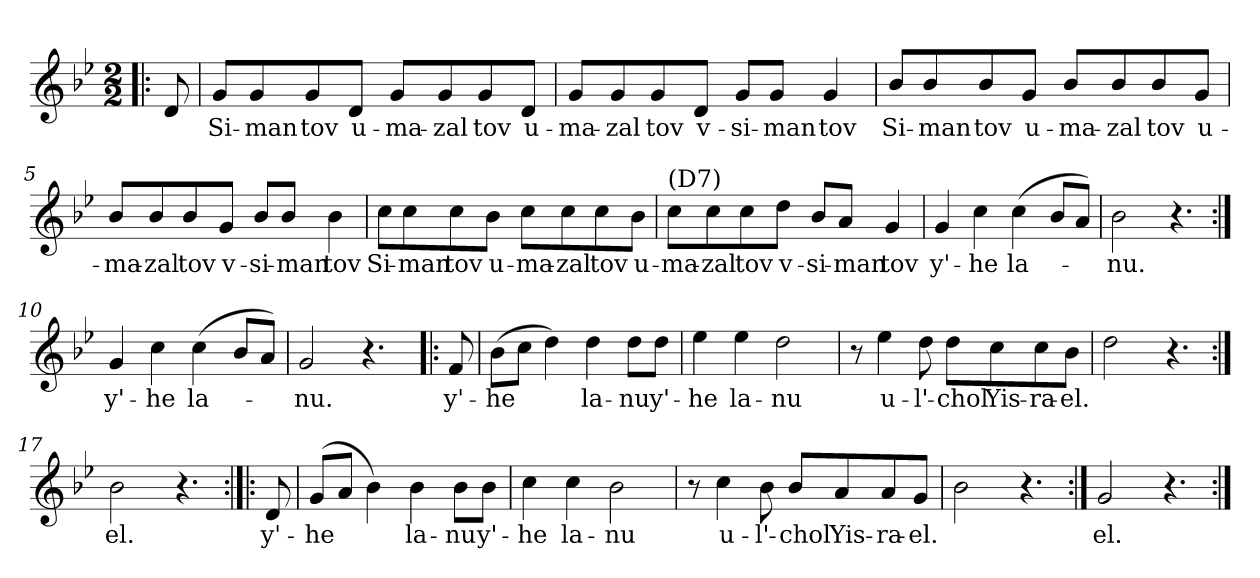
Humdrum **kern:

**kern	**text
*part1	*part1
*staff1	*staff1
*clefG2	*
*k[b-e-]	*
*g:	*
*M2/2	*
=1!|:	=1!|:
8d/	.
=2	=2
!	!LO:LY:b
8g/L	Si-
!	!LO:LY:b
8g/	-man
!	!LO:LY:b
8g/	tov
!	!LO:LY:b
8d/J	u-
!	!LO:LY:b
8g/L	-ma-
!	!LO:LY:b
8g/	-zal
!	!LO:LY:b
8g/	tov
!	!LO:LY:b
8d/J	u-
=3	=3
!	!LO:LY:b
8g/L	-ma-
!	!LO:LY:b
8g/	-zal
!	!LO:LY:b
8g/	tov
!	!LO:LY:b
8d/J	v-
!	!LO:LY:b
8g/L	-si-
!	!LO:LY:b
8g/J	-man
!	!LO:LY:b
4g/	tov
=4	=4
!	!LO:LY:b
8b-/L	Si-
!	!LO:LY:b
8b-/	-man
!	!LO:LY:b
8b-/	tov
!	!LO:LY:b
8g/J	u-
!	!LO:LY:b
8b-/L	-ma-
!	!LO:LY:b
8b-/	-zal
!	!LO:LY:b
8b-/	tov
!	!LO:LY:b
8g/J	u-
!!LO:LB:g=z
=5	=5
!	!LO:LY:b
8b-/L	-ma-
!	!LO:LY:b
8b-/	-zal
!	!LO:LY:b
8b-/	tov
!	!LO:LY:b
8g/J	v-
!	!LO:LY:b
8b-/L	-si-
!	!LO:LY:b
8b-/J	-man
!	!LO:LY:b
4b-\	tov
=6	=6
!	!LO:LY:b
8cc\L	Si-
!	!LO:LY:b
8cc\	-man
!	!LO:LY:b
8cc\	tov
!	!LO:LY:b
8b-\J	u-
!	!LO:LY:b
8cc\L	-ma-
!	!LO:LY:b
8cc\	-zal
!	!LO:LY:b
8cc\	tov
!	!LO:LY:b
8b-\J	u-
=7	=7
!LO:TX:a:t=(D7)	!
!	!LO:LY:b
8cc\L	-ma-
!	!LO:LY:b
8cc\	-zal
!	!LO:LY:b
8cc\	tov
!	!LO:LY:b
8dd\J	v-
!	!LO:LY:b
8b-/L	-si-
!	!LO:LY:b
8a/J	-man
!	!LO:LY:b
4g/	tov
=8	=8
!	!LO:LY:b
4g/	y'-
!	!LO:LY:b
4cc\	-he
!	!LO:LY:b
(>4cc\	la-
8b-/L	.
8a/J)	.
!!LO:LB:g=z
=9	=9
!	!LO:LY:b
2b-\	-nu.
4.r	.
=10:|!	=10:|!
!	!LO:LY:b
4g/	y'-
!	!LO:LY:b
4cc\	-he
!	!LO:LY:b
(>4cc\	la-
8b-/L	.
8a/J)	.
=11	=11
!	!LO:LY:b
2g/	-nu.
4.r	.
=12!|:	=12!|:
!	!LO:LY:b
8f/	y'-
=13	=13
!	!LO:LY:b
(>8b-\L	-he
8cc\J	.
4dd\)	.
!	!LO:LY:b
4dd\	la-
!	!LO:LY:b
8dd\L	-nu
!	!LO:LY:b
8dd\J	y'-
=14	=14
!	!LO:LY:b
4ee-\	-he
!	!LO:LY:b
4ee-\	la-
!	!LO:LY:b
2dd\	-nu
=15	=15
8r	.
!	!LO:LY:b
4ee-\	u-
!	!LO:LY:b
8dd\	-l'-
!	!LO:LY:b
8dd\L	-chol
!	!LO:LY:b
8cc\	Yis-
!	!LO:LY:b
8cc\	-ra-
!	!LO:LY:b
8b-\J	-el.
=16	=16
2dd\	.
4.r	.
!!LO:LB:g=z
=17:|!	=17:|!
!	!LO:LY:b
2b-\	el.
4.r	.
=18:|!|:	=18:|!|:
!	!LO:LY:b
8d/	y'-
=19	=19
!	!LO:LY:b
(>8g/L	-he
8a/J	.
4b-\)	.
!	!LO:LY:b
4b-\	la-
!	!LO:LY:b
8b-\L	-nu
!	!LO:LY:b
8b-\J	y'-
=20	=20
!	!LO:LY:b
4cc\	-he
!	!LO:LY:b
4cc\	la-
!	!LO:LY:b
2b-\	-nu
=21	=21
8r	.
!	!LO:LY:b
4cc\	u-
!	!LO:LY:b
8b-\	-l'-
!	!LO:LY:b
8b-/L	-chol
!	!LO:LY:b
8a/	Yis-
!	!LO:LY:b
8a/	-ra-
!	!LO:LY:b
8g/J	-el.
=22	=22
2b-\	.
4.r	.
=23:|!	=23:|!
!	!LO:LY:b
2g/	el.
4.r	.
=:|!	=:|!
*-	*-
